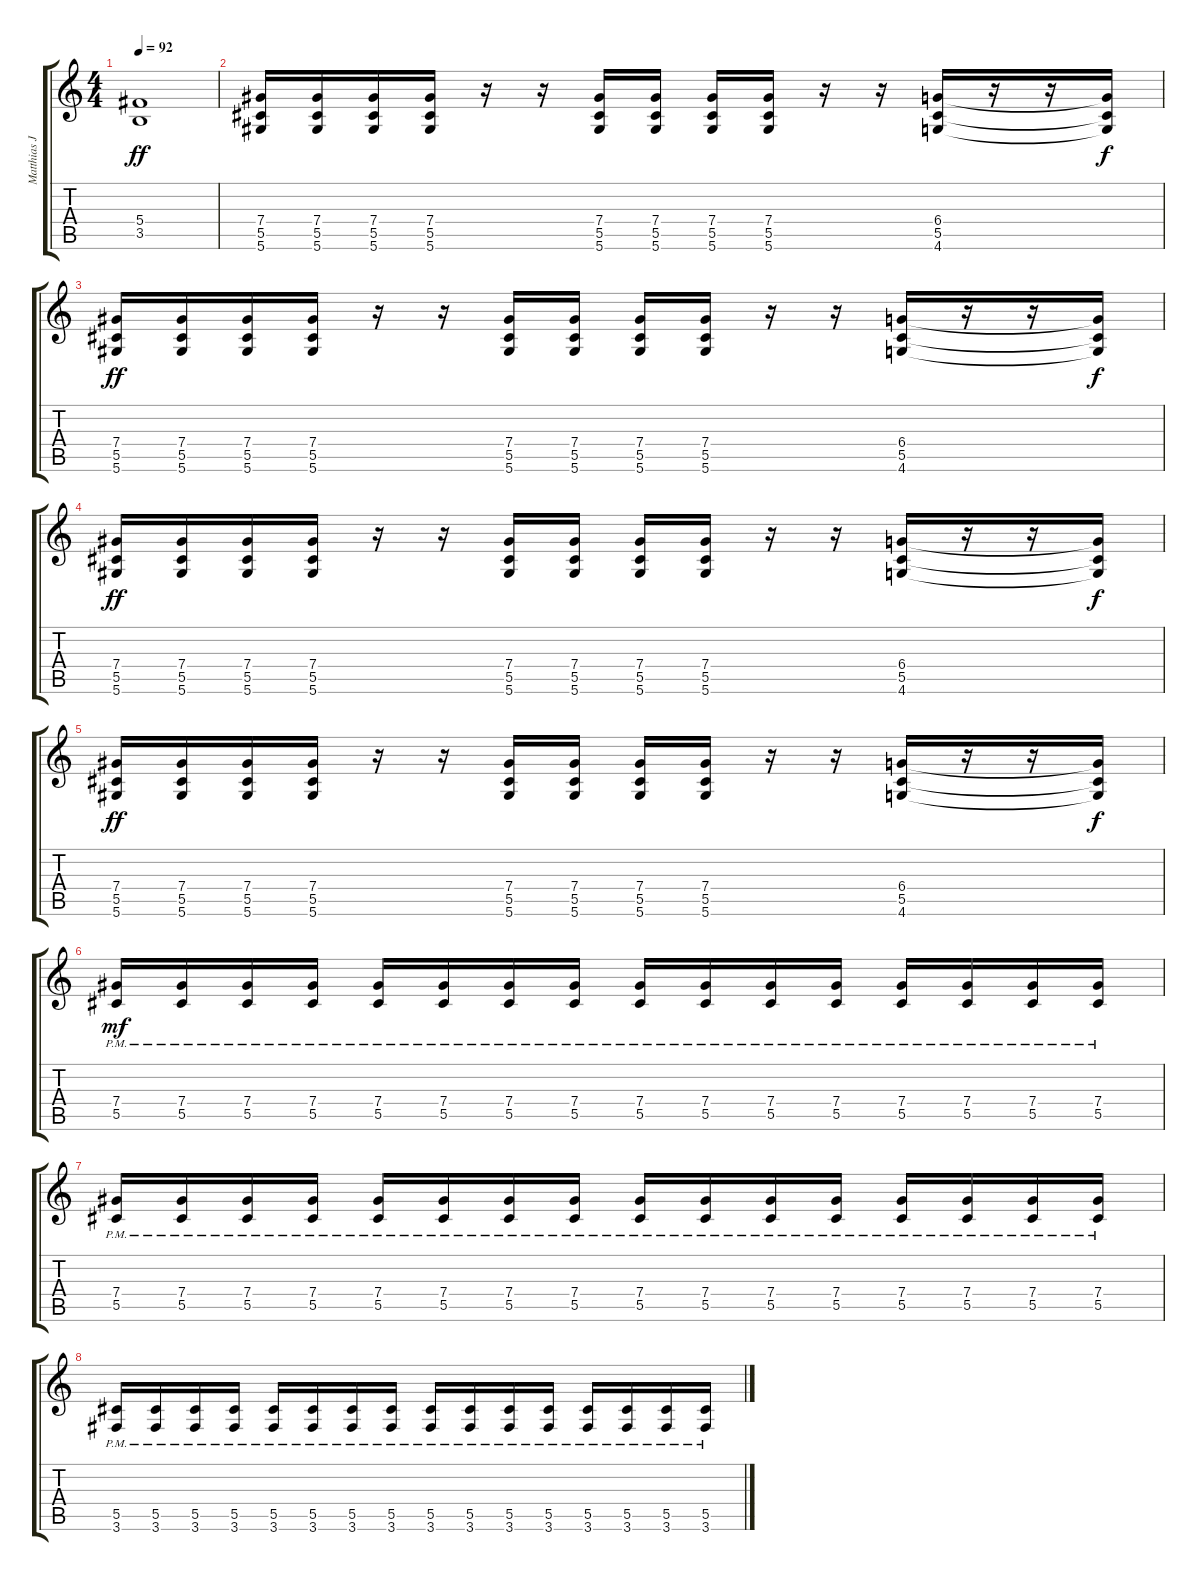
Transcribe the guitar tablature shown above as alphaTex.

\track ("Matthias Jabs" "Matthias J") {instrument electricguitarjazz}
\staff {score tabs}
\tuning (Eb4 Bb3 Gb3 Db3 Ab2 Eb2) {hide}
\ts (4 4)
\tempo 92
\clef g2
\ks c
(5.4 3.5).1{dy ff} |
(7.4 5.5 5.6).16 (7.4 5.5 5.6).16 (7.4 5.5 5.6).16 (7.4 5.5 5.6).16 r.16 r.16 (7.4 5.5 5.6).16 (7.4 5.5 5.6).16 (7.4 5.5 5.6).16 (7.4 5.5 5.6).16 r.16 r.16 (6.4 5.5 4.6).16 r.16 r.16 (6.4{t} 5.5{t} 4.6{t}).16{dy f} |
(7.4 5.5 5.6).16{dy ff} (7.4 5.5 5.6).16 (7.4 5.5 5.6).16 (7.4 5.5 5.6).16 r.16 r.16 (7.4 5.5 5.6).16 (7.4 5.5 5.6).16 (7.4 5.5 5.6).16 (7.4 5.5 5.6).16 r.16 r.16 (6.4 5.5 4.6).16 r.16 r.16 (6.4{t} 5.5{t} 4.6{t}).16{dy f} |
(7.4 5.5 5.6).16{dy ff} (7.4 5.5 5.6).16 (7.4 5.5 5.6).16 (7.4 5.5 5.6).16 r.16 r.16 (7.4 5.5 5.6).16 (7.4 5.5 5.6).16 (7.4 5.5 5.6).16 (7.4 5.5 5.6).16 r.16 r.16 (6.4 5.5 4.6).16 r.16 r.16 (6.4{t} 5.5{t} 4.6{t}).16{dy f} |
(7.4 5.5 5.6).16{dy ff} (7.4 5.5 5.6).16 (7.4 5.5 5.6).16 (7.4 5.5 5.6).16 r.16 r.16 (7.4 5.5 5.6).16 (7.4 5.5 5.6).16 (7.4 5.5 5.6).16 (7.4 5.5 5.6).16 r.16 r.16 (6.4 5.5 4.6).16 r.16 r.16 (6.4{t} 5.5{t} 4.6{t}).16{dy f} |
(7.4{pm} 5.5{pm}).16{dy mf} (7.4{pm} 5.5{pm}).16 (7.4{pm} 5.5{pm}).16 (7.4{pm} 5.5{pm}).16 (7.4{pm} 5.5{pm}).16 (7.4{pm} 5.5{pm}).16 (7.4{pm} 5.5{pm}).16 (7.4{pm} 5.5{pm}).16 (7.4{pm} 5.5{pm}).16 (7.4{pm} 5.5{pm}).16 (7.4{pm} 5.5{pm}).16 (7.4{pm} 5.5{pm}).16 (7.4{pm} 5.5{pm}).16 (7.4{pm} 5.5{pm}).16 (7.4{pm} 5.5{pm}).16 (7.4{pm} 5.5{pm}).16 |
(7.4{pm} 5.5{pm}).16 (7.4{pm} 5.5{pm}).16 (7.4{pm} 5.5{pm}).16 (7.4{pm} 5.5{pm}).16 (7.4{pm} 5.5{pm}).16 (7.4{pm} 5.5{pm}).16 (7.4{pm} 5.5{pm}).16 (7.4{pm} 5.5{pm}).16 (7.4{pm} 5.5{pm}).16 (7.4{pm} 5.5{pm}).16 (7.4{pm} 5.5{pm}).16 (7.4{pm} 5.5{pm}).16 (7.4{pm} 5.5{pm}).16 (7.4{pm} 5.5{pm}).16 (7.4{pm} 5.5{pm}).16 (7.4{pm} 5.5{pm}).16 |
(5.5{pm} 3.6{pm}).16 (5.5{pm} 3.6{pm}).16 (5.5{pm} 3.6{pm}).16 (5.5{pm} 3.6{pm}).16 (5.5{pm} 3.6{pm}).16 (5.5{pm} 3.6{pm}).16 (5.5{pm} 3.6{pm}).16 (5.5{pm} 3.6{pm}).16 (5.5{pm} 3.6{pm}).16 (5.5{pm} 3.6{pm}).16 (5.5{pm} 3.6{pm}).16 (5.5{pm} 3.6{pm}).16 (5.5{pm} 3.6{pm}).16 (5.5{pm} 3.6{pm}).16 (5.5{pm} 3.6{pm}).16 (5.5{pm} 3.6{pm}).16
